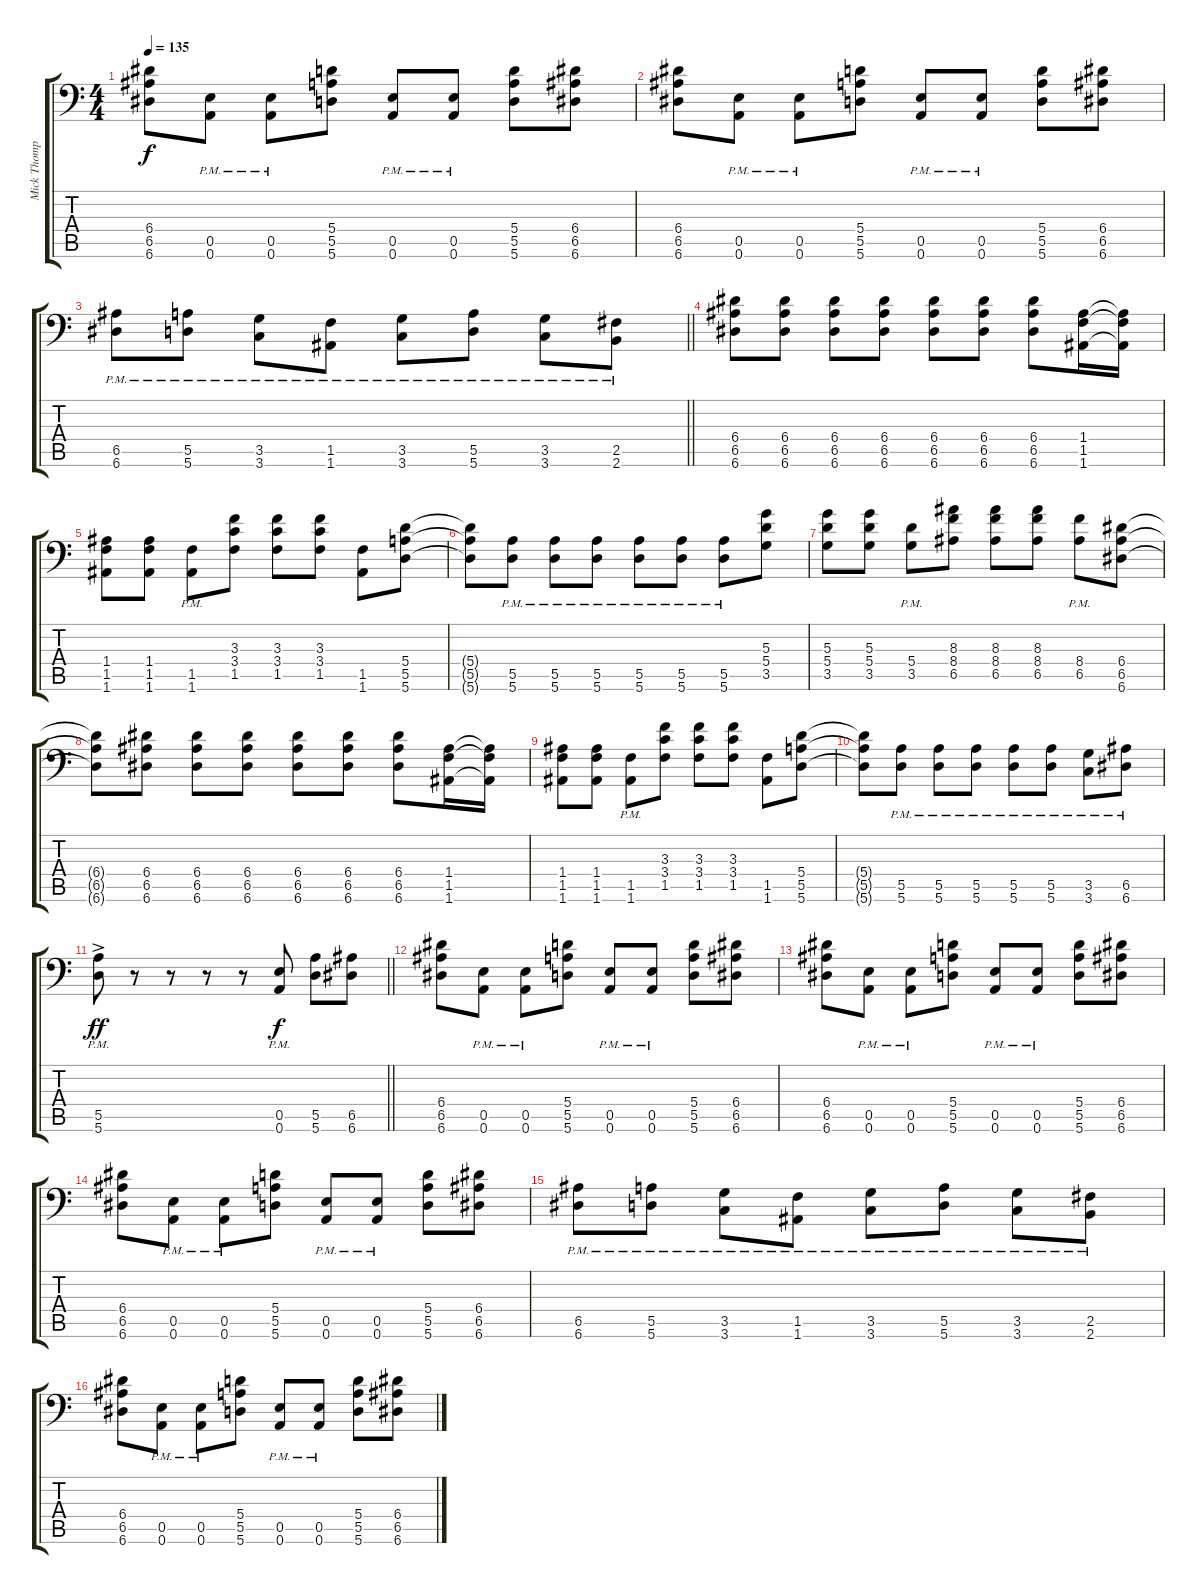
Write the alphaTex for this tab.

\track ("Mick Thompson" "Mick Thomp") {instrument distortionguitar}
\staff {score tabs}
\tuning (B3 Gb3 D3 A2 E2 A1) {hide}
\ts (4 4)
\tempo 135
\clef f4
\ks c
(6.4 6.5 6.6).8{dy f} (0.5{pm} 0.6{pm}).8 (0.5{pm} 0.6{pm}).8 (5.4 5.5 5.6).8 (0.5{pm} 0.6{pm}).8 (0.5{pm} 0.6{pm}).8 (5.4 5.5 5.6).8 (6.4 6.5 6.6).8 |
(6.4 6.5 6.6).8 (0.5{pm} 0.6{pm}).8 (0.5{pm} 0.6{pm}).8 (5.4 5.5 5.6).8 (0.5{pm} 0.6{pm}).8 (0.5{pm} 0.6{pm}).8 (5.4 5.5 5.6).8 (6.4 6.5 6.6).8 |
\barLineRight lightlight
(6.5{pm} 6.6{pm}).8 (5.5{pm} 5.6{pm}).8 (3.5{pm} 3.6{pm}).8 (1.5{pm} 1.6{pm}).8 (3.5{pm} 3.6{pm}).8 (5.5{pm} 5.6{pm}).8 (3.5{pm} 3.6{pm}).8 (2.5{pm} 2.6{pm}).8 |
(6.4 6.5 6.6).8 (6.4 6.5 6.6).8 (6.4 6.5 6.6).8 (6.4 6.5 6.6).8 (6.4 6.5 6.6).8 (6.4 6.5 6.6).8 (6.4 6.5 6.6).8 (1.4 1.5 1.6).16 (1.4{t} 1.5{t} 1.6{t}).16 |
(1.4 1.5 1.6).8 (1.4 1.5 1.6).8 (1.5{pm} 1.6{pm}).8 (3.3 3.4 1.5).8 (3.3 3.4 1.5).8 (3.3 3.4 1.5).8 (1.5 1.6).8 (5.4 5.5 5.6).8 |
(5.4{t} 5.5{t} 5.6{t}).8 (5.5{pm} 5.6{pm}).8 (5.5{pm} 5.6{pm}).8 (5.5{pm} 5.6{pm}).8 (5.5{pm} 5.6{pm}).8 (5.5{pm} 5.6{pm}).8 (5.5{pm} 5.6{pm}).8 (5.3 5.4 3.5).8 |
(5.3 5.4 3.5).8 (5.3 5.4 3.5).8 (5.4{pm} 3.5{pm}).8 (8.3 8.4 6.5).8 (8.3 8.4 6.5).8 (8.3 8.4 6.5).8 (8.4{pm} 6.5{pm}).8 (6.4 6.5 6.6).8 |
(6.4{t} 6.5{t} 6.6{t}).8 (6.4 6.5 6.6).8 (6.4 6.5 6.6).8 (6.4 6.5 6.6).8 (6.4 6.5 6.6).8 (6.4 6.5 6.6).8 (6.4 6.5 6.6).8 (1.4 1.5 1.6).16 (1.4{t} 1.5{t} 1.6{t}).16 |
(1.4 1.5 1.6).8 (1.4 1.5 1.6).8 (1.5{pm} 1.6{pm}).8 (3.3 3.4 1.5).8 (3.3 3.4 1.5).8 (3.3 3.4 1.5).8 (1.5 1.6).8 (5.4 5.5 5.6).8 |
(5.4{t} 5.5{t} 5.6{t}).8 (5.5{pm} 5.6{pm}).8 (5.5{pm} 5.6{pm}).8 (5.5{pm} 5.6{pm}).8 (5.5{pm} 5.6{pm}).8 (5.5{pm} 5.6{pm}).8 (3.5{pm} 3.6{pm}).8 (6.5{pm} 6.6{pm}).8 |
\barLineRight lightlight
(5.5{pm} 5.6{ac pm}).8{dy ff} r.8 r.8 r.8 r.8 (0.5{pm} 0.6{pm}).8{dy f} (5.5 5.6).8 (6.5 6.6).8 |
(6.4 6.5 6.6).8 (0.5{pm} 0.6{pm}).8 (0.5{pm} 0.6{pm}).8 (5.4 5.5 5.6).8 (0.5{pm} 0.6{pm}).8 (0.5{pm} 0.6{pm}).8 (5.4 5.5 5.6).8 (6.4 6.5 6.6).8 |
(6.4 6.5 6.6).8 (0.5{pm} 0.6{pm}).8 (0.5{pm} 0.6{pm}).8 (5.4 5.5 5.6).8 (0.5{pm} 0.6{pm}).8 (0.5{pm} 0.6{pm}).8 (5.4 5.5 5.6).8 (6.4 6.5 6.6).8 |
(6.4 6.5 6.6).8 (0.5{pm} 0.6{pm}).8 (0.5{pm} 0.6{pm}).8 (5.4 5.5 5.6).8 (0.5{pm} 0.6{pm}).8 (0.5{pm} 0.6{pm}).8 (5.4 5.5 5.6).8 (6.4 6.5 6.6).8 |
(6.5{pm} 6.6{pm}).8 (5.5{pm} 5.6{pm}).8 (3.5{pm} 3.6{pm}).8 (1.5{pm} 1.6{pm}).8 (3.5{pm} 3.6{pm}).8 (5.5{pm} 5.6{pm}).8 (3.5{pm} 3.6{pm}).8 (2.5{pm} 2.6{pm}).8 |
(6.4 6.5 6.6).8 (0.5{pm} 0.6{pm}).8 (0.5{pm} 0.6{pm}).8 (5.4 5.5 5.6).8 (0.5{pm} 0.6{pm}).8 (0.5{pm} 0.6{pm}).8 (5.4 5.5 5.6).8 (6.4 6.5 6.6).8
